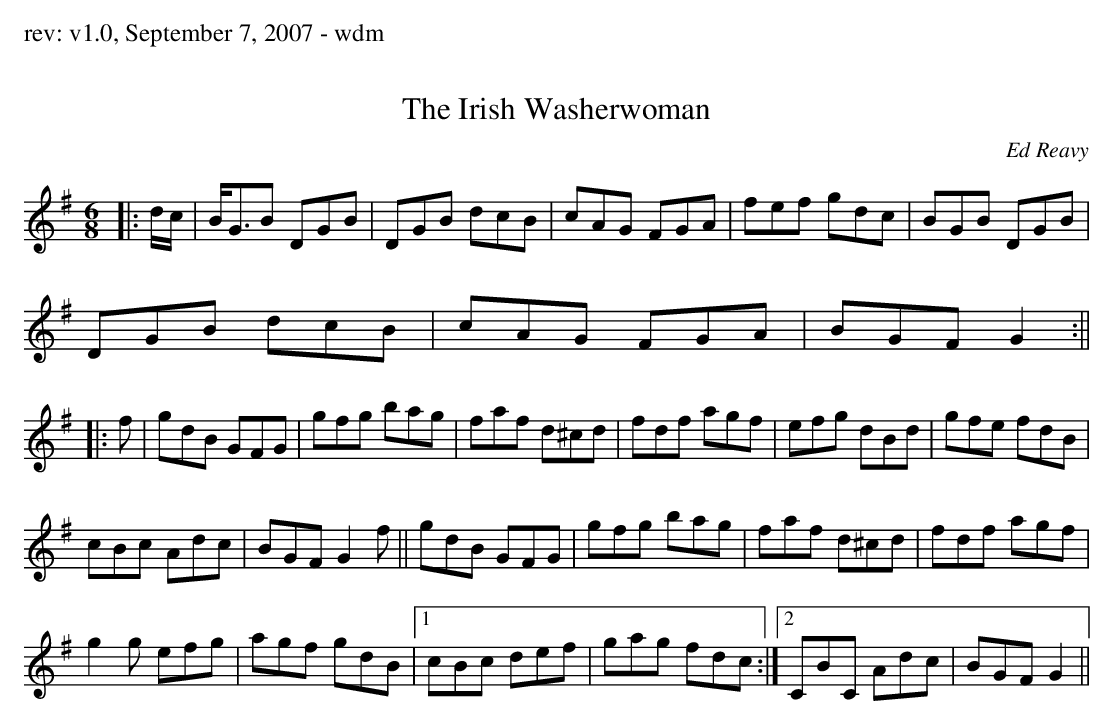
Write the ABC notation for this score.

X:1
T:The Irish Washerwoman
C:Ed Reavy
M:6/8
L:1/8
K:G
|: d/2c/2 | B<GB DGB | DGB dcB | cAG FGA | fef gdc | BGB DGB |
DGB dcB | cAG FGA | BGF G2 :||
|: f | gdB GFG | gfg bag | faf d^cd | fdf agf | efg dBd | gfe fdB |
cBc Adc | BGF G2 f || gdB GFG | gfg bag | faf d^cd | fdf agf |
g2 g efg | agf gdB |1 cBc def | gag fdc :|2 CBC Adc | BGF G2 ||
